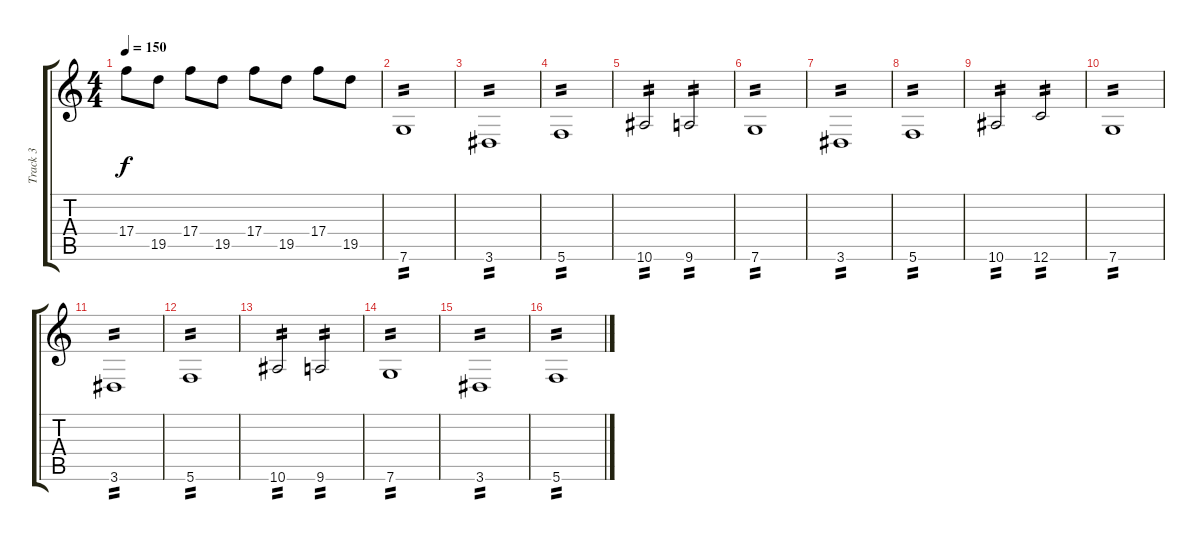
\track ("Track 3" "Track 3") {instrument distortionguitar}
\staff {score tabs}
\tuning (D4 A3 F3 C3 G2 C2) {hide}
\ts (4 4)
\tempo 150
\clef g2
\ks c
17.4.8{dy f} 19.5.8 17.4.8 19.5.8 17.4.8 19.5.8 17.4.8 19.5.8 |
7.6.1{tp 2} |
3.6.1{tp 2} |
5.6.1{tp 2} |
10.6.2{tp 2} 9.6.2{tp 2} |
7.6.1{tp 2} |
3.6.1{tp 2} |
5.6.1{tp 2} |
10.6.2{tp 2} 12.6.2{tp 2} |
7.6.1{tp 2} |
3.6.1{tp 2} |
5.6.1{tp 2} |
10.6.2{tp 2} 9.6.2{tp 2} |
7.6.1{tp 2} |
3.6.1{tp 2} |
5.6.1{tp 2}
